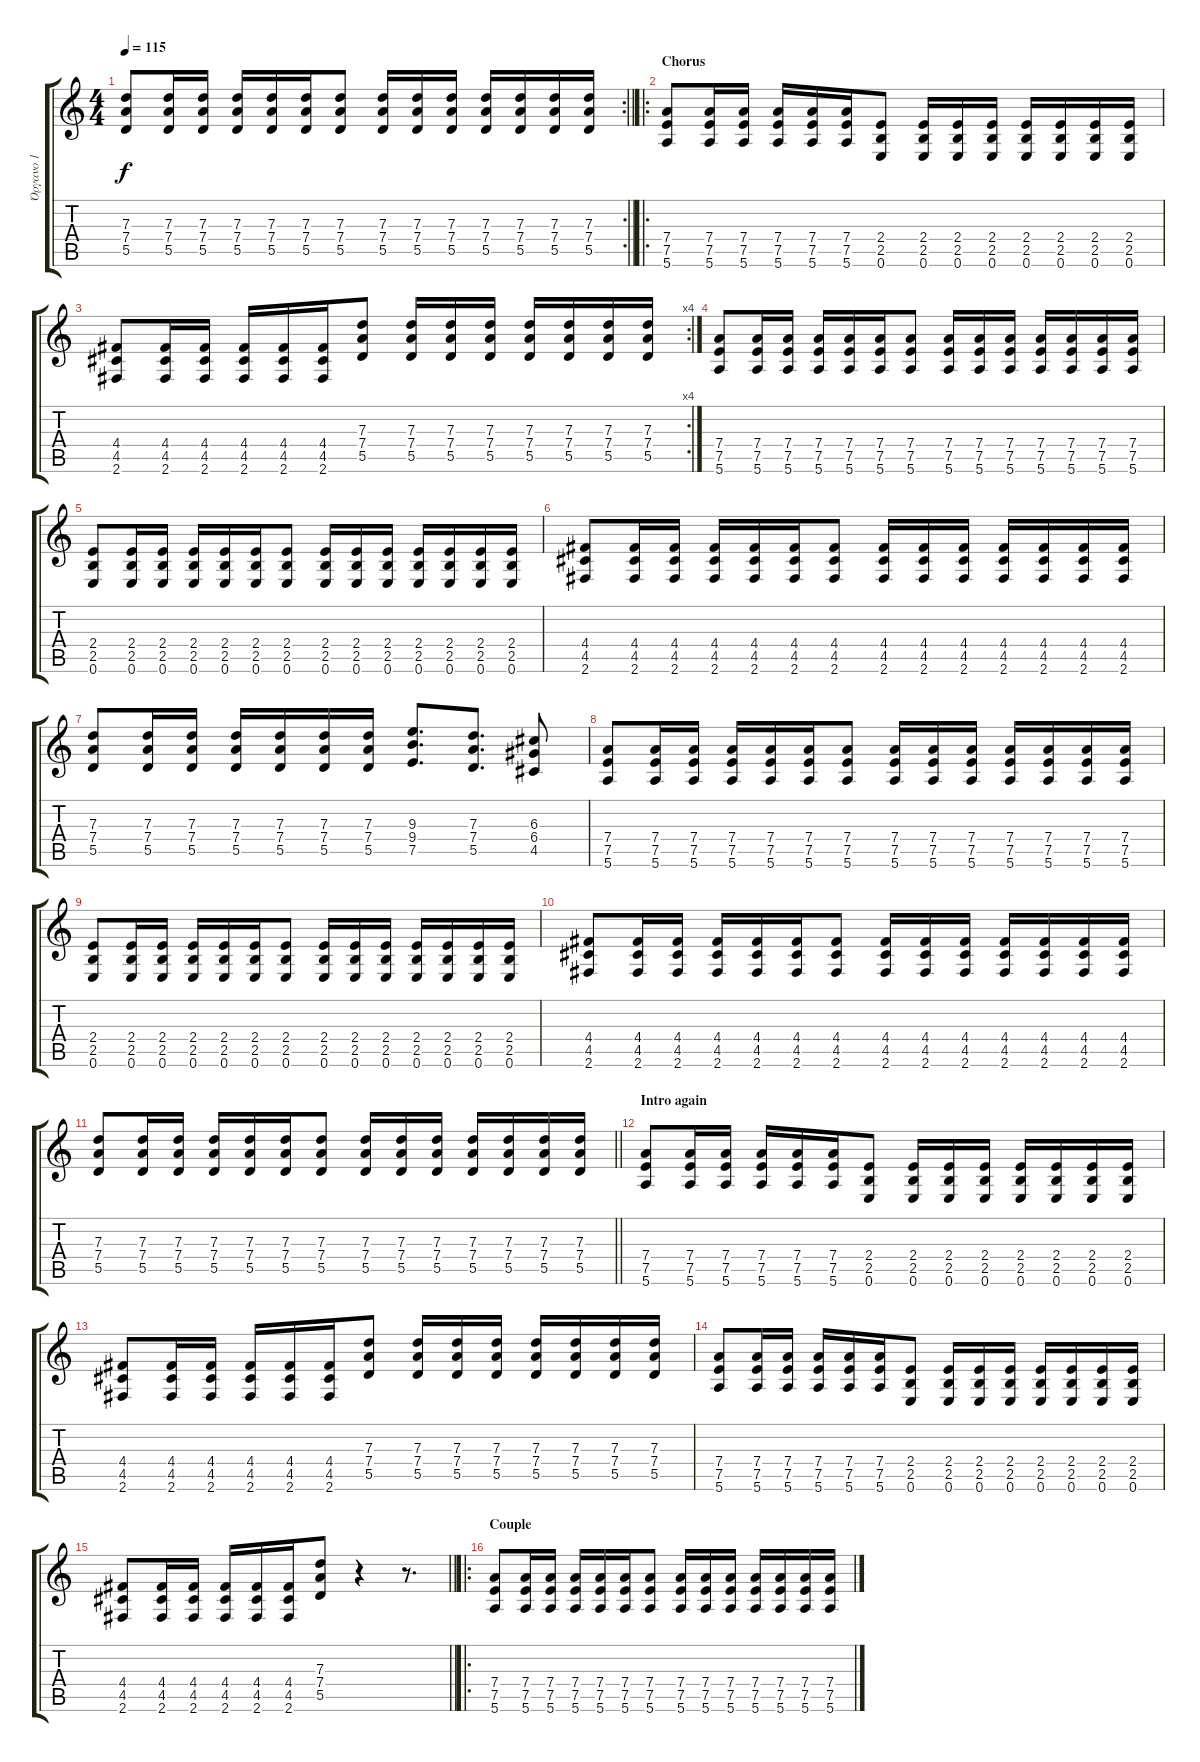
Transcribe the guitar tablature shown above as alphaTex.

\track ("Όργανο 1" "Όργανο 1") {instrument overdrivenguitar}
\staff {score tabs}
\tuning (E4 B3 G3 D3 A2 E2) {hide}
\rc 2
\ts (4 4)
\tempo 115
\clef g2
\barLineRight lightlight
\ks c
(7.3 7.4 5.5).8{dy f} (7.3 7.4 5.5).16 (7.3 7.4 5.5).16 (7.3 7.4 5.5).16 (7.3 7.4 5.5).16 (7.3 7.4 5.5).16 (7.3 7.4 5.5).8 (7.3 7.4 5.5).16 (7.3 7.4 5.5).16 (7.3 7.4 5.5).16 (7.3 7.4 5.5).16 (7.3 7.4 5.5).16 (7.3 7.4 5.5).16 (7.3 7.4 5.5).16 |
\ro
\section ("" "Chorus")
(7.4 7.5 5.6).8 (7.4 7.5 5.6).16 (7.4 7.5 5.6).16 (7.4 7.5 5.6).16 (7.4 7.5 5.6).16 (7.4 7.5 5.6).16 (2.4 2.5 0.6).8 (2.4 2.5 0.6).16 (2.4 2.5 0.6).16 (2.4 2.5 0.6).16 (2.4 2.5 0.6).16 (2.4 2.5 0.6).16 (2.4 2.5 0.6).16 (2.4 2.5 0.6).16 |
\rc 4
(4.4 4.5 2.6).8 (4.4 4.5 2.6).16 (4.4 4.5 2.6).16 (4.4 4.5 2.6).16 (4.4 4.5 2.6).16 (4.4 4.5 2.6).16 (7.3 7.4 5.5).8 (7.3 7.4 5.5).16 (7.3 7.4 5.5).16 (7.3 7.4 5.5).16 (7.3 7.4 5.5).16 (7.3 7.4 5.5).16 (7.3 7.4 5.5).16 (7.3 7.4 5.5).16 |
(7.4 7.5 5.6).8 (7.4 7.5 5.6).16 (7.4 7.5 5.6).16 (7.4 7.5 5.6).16 (7.4 7.5 5.6).16 (7.4 7.5 5.6).16 (7.4 7.5 5.6).8 (7.4 7.5 5.6).16 (7.4 7.5 5.6).16 (7.4 7.5 5.6).16 (7.4 7.5 5.6).16 (7.4 7.5 5.6).16 (7.4 7.5 5.6).16 (7.4 7.5 5.6).16 |
(2.4 2.5 0.6).8 (2.4 2.5 0.6).16 (2.4 2.5 0.6).16 (2.4 2.5 0.6).16 (2.4 2.5 0.6).16 (2.4 2.5 0.6).16 (2.4 2.5 0.6).8 (2.4 2.5 0.6).16 (2.4 2.5 0.6).16 (2.4 2.5 0.6).16 (2.4 2.5 0.6).16 (2.4 2.5 0.6).16 (2.4 2.5 0.6).16 (2.4 2.5 0.6).16 |
(4.4 4.5 2.6).8 (4.4 4.5 2.6).16 (4.4 4.5 2.6).16 (4.4 4.5 2.6).16 (4.4 4.5 2.6).16 (4.4 4.5 2.6).16 (4.4 4.5 2.6).8 (4.4 4.5 2.6).16 (4.4 4.5 2.6).16 (4.4 4.5 2.6).16 (4.4 4.5 2.6).16 (4.4 4.5 2.6).16 (4.4 4.5 2.6).16 (4.4 4.5 2.6).16 |
(7.3 7.4 5.5).8 (7.3 7.4 5.5).16 (7.3 7.4 5.5).16 (7.3 7.4 5.5).16 (7.3 7.4 5.5).16 (7.3 7.4 5.5).16 (7.3 7.4 5.5).16 (9.3 9.4 7.5).8{d} (7.3 7.4 5.5).8{d} (6.3 6.4 4.5).8 |
(7.4 7.5 5.6).8 (7.4 7.5 5.6).16 (7.4 7.5 5.6).16 (7.4 7.5 5.6).16 (7.4 7.5 5.6).16 (7.4 7.5 5.6).16 (7.4 7.5 5.6).8 (7.4 7.5 5.6).16 (7.4 7.5 5.6).16 (7.4 7.5 5.6).16 (7.4 7.5 5.6).16 (7.4 7.5 5.6).16 (7.4 7.5 5.6).16 (7.4 7.5 5.6).16 |
(2.4 2.5 0.6).8 (2.4 2.5 0.6).16 (2.4 2.5 0.6).16 (2.4 2.5 0.6).16 (2.4 2.5 0.6).16 (2.4 2.5 0.6).16 (2.4 2.5 0.6).8 (2.4 2.5 0.6).16 (2.4 2.5 0.6).16 (2.4 2.5 0.6).16 (2.4 2.5 0.6).16 (2.4 2.5 0.6).16 (2.4 2.5 0.6).16 (2.4 2.5 0.6).16 |
(4.4 4.5 2.6).8 (4.4 4.5 2.6).16 (4.4 4.5 2.6).16 (4.4 4.5 2.6).16 (4.4 4.5 2.6).16 (4.4 4.5 2.6).16 (4.4 4.5 2.6).8 (4.4 4.5 2.6).16 (4.4 4.5 2.6).16 (4.4 4.5 2.6).16 (4.4 4.5 2.6).16 (4.4 4.5 2.6).16 (4.4 4.5 2.6).16 (4.4 4.5 2.6).16 |
\barLineRight lightlight
(7.3 7.4 5.5).8 (7.3 7.4 5.5).16 (7.3 7.4 5.5).16 (7.3 7.4 5.5).16 (7.3 7.4 5.5).16 (7.3 7.4 5.5).16 (7.3 7.4 5.5).8 (7.3 7.4 5.5).16 (7.3 7.4 5.5).16 (7.3 7.4 5.5).16 (7.3 7.4 5.5).16 (7.3 7.4 5.5).16 (7.3 7.4 5.5).16 (7.3 7.4 5.5).16 |
\section ("" "Intro again")
(7.4 7.5 5.6).8 (7.4 7.5 5.6).16 (7.4 7.5 5.6).16 (7.4 7.5 5.6).16 (7.4 7.5 5.6).16 (7.4 7.5 5.6).16 (2.4 2.5 0.6).8 (2.4 2.5 0.6).16 (2.4 2.5 0.6).16 (2.4 2.5 0.6).16 (2.4 2.5 0.6).16 (2.4 2.5 0.6).16 (2.4 2.5 0.6).16 (2.4 2.5 0.6).16 |
(4.4 4.5 2.6).8 (4.4 4.5 2.6).16 (4.4 4.5 2.6).16 (4.4 4.5 2.6).16 (4.4 4.5 2.6).16 (4.4 4.5 2.6).16 (7.3 7.4 5.5).8 (7.3 7.4 5.5).16 (7.3 7.4 5.5).16 (7.3 7.4 5.5).16 (7.3 7.4 5.5).16 (7.3 7.4 5.5).16 (7.3 7.4 5.5).16 (7.3 7.4 5.5).16 |
(7.4 7.5 5.6).8 (7.4 7.5 5.6).16 (7.4 7.5 5.6).16 (7.4 7.5 5.6).16 (7.4 7.5 5.6).16 (7.4 7.5 5.6).16 (2.4 2.5 0.6).8 (2.4 2.5 0.6).16 (2.4 2.5 0.6).16 (2.4 2.5 0.6).16 (2.4 2.5 0.6).16 (2.4 2.5 0.6).16 (2.4 2.5 0.6).16 (2.4 2.5 0.6).16 |
\barLineRight lightlight
(4.4 4.5 2.6).8 (4.4 4.5 2.6).16 (4.4 4.5 2.6).16 (4.4 4.5 2.6).16 (4.4 4.5 2.6).16 (4.4 4.5 2.6).16 (7.3 7.4 5.5).8 r.4 r.8{d} |
\ro
\section ("" "Couple")
(7.4 7.5 5.6).8 (7.4 7.5 5.6).16 (7.4 7.5 5.6).16 (7.4 7.5 5.6).16 (7.4 7.5 5.6).16 (7.4 7.5 5.6).16 (7.4 7.5 5.6).8 (7.4 7.5 5.6).16 (7.4 7.5 5.6).16 (7.4 7.5 5.6).16 (7.4 7.5 5.6).16 (7.4 7.5 5.6).16 (7.4 7.5 5.6).16 (7.4 7.5 5.6).16
